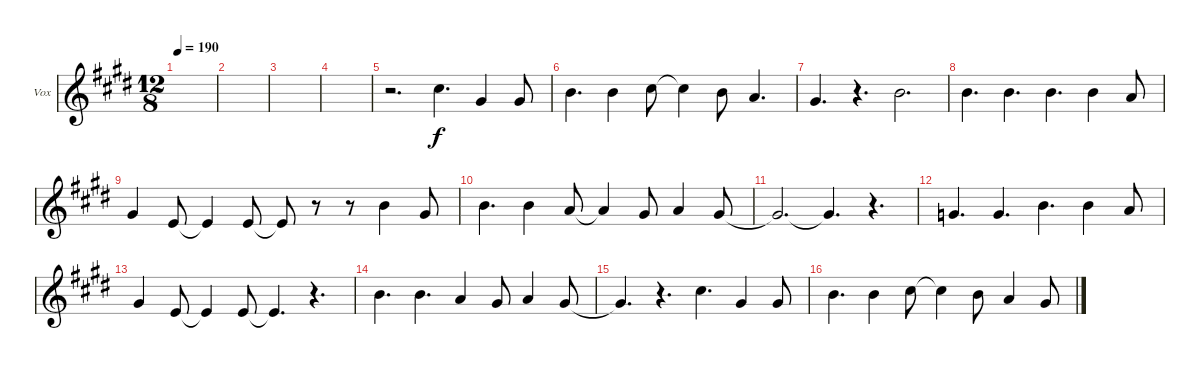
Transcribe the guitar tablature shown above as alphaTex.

\defaultSystemsLayout 4
\bracketExtendMode groupsimilarinstruments
\firstSystemTrackNameOrientation horizontal
\otherSystemsTrackNameOrientation horizontal
\track ("Vocals" "Vox") {instrument acousticguitarsteel}
\staff {score}
\tuning (E4 B3 G3 D3 A2 E2)
\ts (12 8)
\tempo 190
\clef g2
\ks c#minor
|
|
|
|
r.2{d} 2.2.4{d} 1.3.4 1.3.8 |
0.2.4{d} 0.2.4 2.2.8 2.2{t}.4 0.2.8 2.3.4{d} |
1.3.4{d} r.4{d} 0.2.2{d} |
0.2.4{d} 0.2.4{d} 0.2.4{d} 0.2.4 2.3.8 |
1.3.4 2.4.8 2.4{t}.4 2.4.8 2.4{t}.8 r.8 r.8 0.2.4 1.3.8 |
0.2.4{d} 0.2.4 2.3.8 2.3{t}.4 1.3.8 2.3.4 1.3.8 |
1.3{t}.2{d} 1.3{t}.4{d} r.4{d} |
0.3.4{d} 0.3.4{d} 0.2.4{d} 0.2.4 2.3.8 |
1.3.4 2.4.8 2.4{t}.4 2.4.8 2.4{t}.4{d} r.4{d} |
0.2.4{d} 0.2.4{d} 2.3.4 1.3.8 2.3.4 1.3.8 |
1.3{t}.4{d} r.4{d} 2.2.4{d} 1.3.4 1.3.8 |
0.2.4{d} 0.2.4 2.2.8 2.2{t}.4 0.2.8 2.3.4 1.3.8
